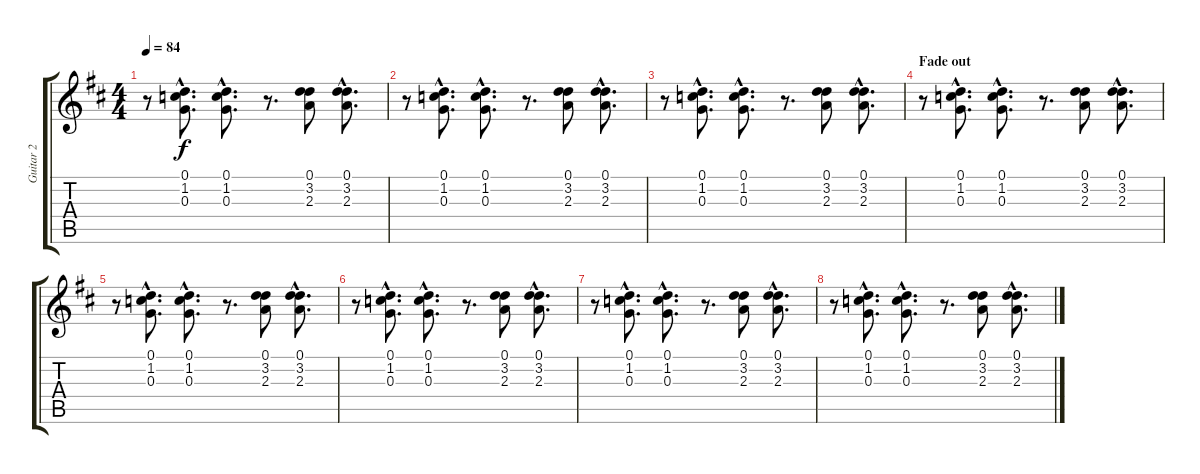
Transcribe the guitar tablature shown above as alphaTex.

\track ("Guitar 2" "Guitar 2") {instrument acousticguitarsteel}
\staff {score tabs}
\tuning (D4 B3 G3 D3 A2 D2) {hide}
\ts (4 4)
\tempo 84
\clef g2
\ks d
r.8{dy f} (0.1{hac} 1.2{hac} 0.3{hac}).8{d} (0.1{hac} 1.2{hac} 0.3{hac}).8{d} r.8{d} (0.1 3.2 2.3).8 (0.1{hac} 3.2{hac} 2.3{hac}).8{d} |
r.8 (0.1{hac} 1.2{hac} 0.3{hac}).8{d} (0.1{hac} 1.2{hac} 0.3{hac}).8{d} r.8{d} (0.1 3.2 2.3).8 (0.1{hac} 3.2{hac} 2.3{hac}).8{d} |
r.8 (0.1{hac} 1.2{hac} 0.3{hac}).8{d} (0.1{hac} 1.2{hac} 0.3{hac}).8{d} r.8{d} (0.1 3.2 2.3).8 (0.1{hac} 3.2{hac} 2.3{hac}).8{d} |
\section ("" "Fade out")
r.8{volume 0} (0.1{hac} 1.2{hac} 0.3{hac}).8{d} (0.1{hac} 1.2{hac} 0.3{hac}).8{d} r.8{d} (0.1 3.2 2.3).8 (0.1{hac} 3.2{hac} 2.3{hac}).8{d} |
r.8 (0.1{hac} 1.2{hac} 0.3{hac}).8{d} (0.1{hac} 1.2{hac} 0.3{hac}).8{d} r.8{d} (0.1 3.2 2.3).8 (0.1{hac} 3.2{hac} 2.3{hac}).8{d} |
r.8 (0.1{hac} 1.2{hac} 0.3{hac}).8{d} (0.1{hac} 1.2{hac} 0.3{hac}).8{d} r.8{d} (0.1 3.2 2.3).8 (0.1{hac} 3.2{hac} 2.3{hac}).8{d} |
r.8 (0.1{hac} 1.2{hac} 0.3{hac}).8{d} (0.1{hac} 1.2{hac} 0.3{hac}).8{d} r.8{d} (0.1 3.2 2.3).8 (0.1{hac} 3.2{hac} 2.3{hac}).8{d} |
r.8 (0.1{hac} 1.2{hac} 0.3{hac}).8{d} (0.1{hac} 1.2{hac} 0.3{hac}).8{d} r.8{d} (0.1 3.2 2.3).8 (0.1{hac} 3.2{hac} 2.3{hac}).8{d}
